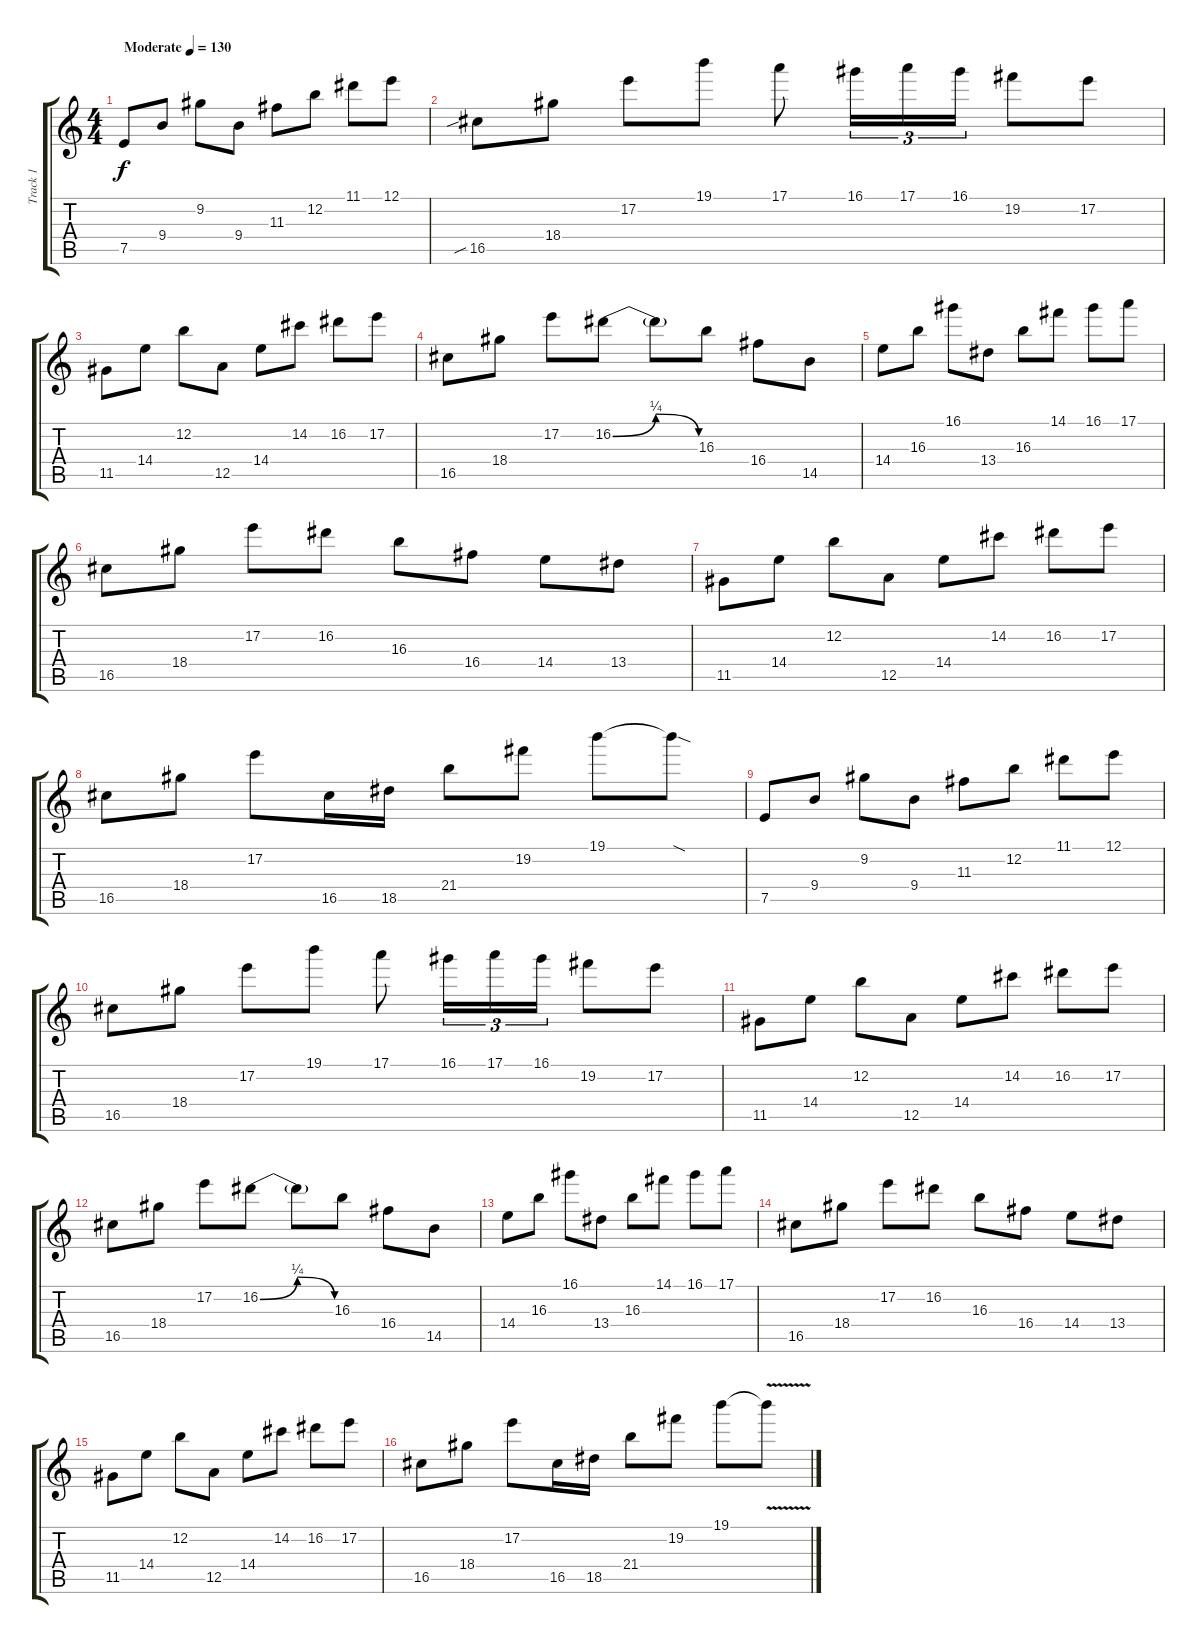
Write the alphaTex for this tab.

\track ("Track 1" "Track 1") {instrument overdrivenguitar}
\staff {score tabs}
\tuning (E4 B3 G3 D3 A2 E2) {hide}
\ts (4 4)
\tempo (130 "Moderate")
\clef g2
\ks c
7.5.8{dy f instrument overdrivenguitar} 9.4.8 9.2.8 9.4.8 11.3.8 12.2.8 11.1.8 12.1.8 |
16.5{sib}.8 18.4.8 17.2.8 19.1.8 17.1.8 16.1.16{tu (3 2)} 17.1.16{tu (3 2)} 16.1.16{tu (3 2)} 19.2.8 17.2.8 |
11.5.8 14.4.8 12.2.8 12.5.8 14.4.8 14.2.8 16.2.8 17.2.8 |
16.5.8 18.4.8 17.2.8 16.2{be (bendrelease 0 0 35 1 35 1 60 0)}.8 16.2{t}.8 16.3.8 16.4.8 14.5.8 |
14.4.8 16.3.8 16.1.8 13.4.8 16.3.8 14.1.8 16.1.8 17.1.8 |
16.5.8 18.4.8 17.2.8 16.2.8 16.3.8 16.4.8 14.4.8 13.4.8 |
11.5.8 14.4.8 12.2.8 12.5.8 14.4.8 14.2.8 16.2.8 17.2.8 |
16.5.8 18.4.8 17.2.8 16.5.16 18.5.16 21.4.8 19.2.8 19.1.8 19.1{sod t}.8 |
7.5.8 9.4.8 9.2.8 9.4.8 11.3.8 12.2.8 11.1.8 12.1.8 |
16.5.8 18.4.8 17.2.8 19.1.8 17.1.8 16.1.16{tu (3 2)} 17.1.16{tu (3 2)} 16.1.16{tu (3 2)} 19.2.8 17.2.8 |
11.5.8 14.4.8 12.2.8 12.5.8 14.4.8 14.2.8 16.2.8 17.2.8 |
16.5.8 18.4.8 17.2.8 16.2{be (bendrelease 0 0 35 1 35 1 60 0)}.8 16.2{t}.8 16.3.8 16.4.8 14.5.8 |
14.4.8 16.3.8 16.1.8 13.4.8 16.3.8 14.1.8 16.1.8 17.1.8 |
16.5.8 18.4.8 17.2.8 16.2.8 16.3.8 16.4.8 14.4.8 13.4.8 |
11.5.8 14.4.8 12.2.8 12.5.8 14.4.8 14.2.8 16.2.8 17.2.8 |
16.5.8 18.4.8 17.2.8 16.5.16 18.5.16 21.4.8 19.2.8 19.1.8 19.1{v t}.8
